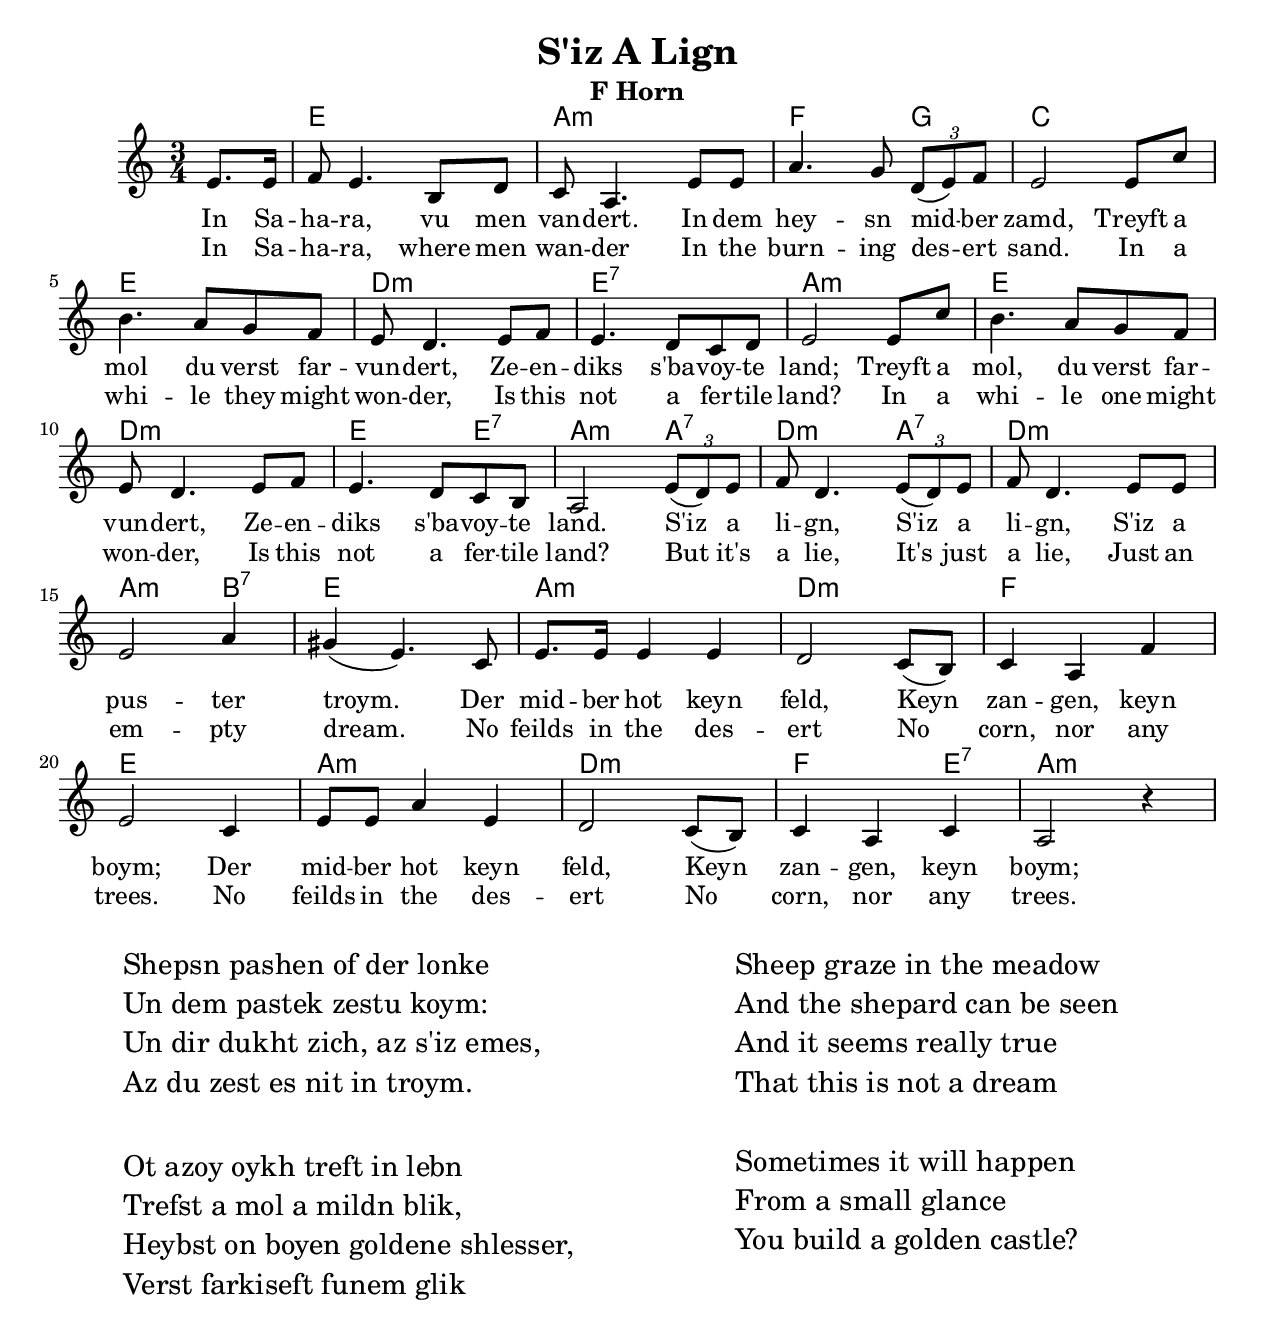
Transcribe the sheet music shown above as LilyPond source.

\version "2.18.0"
\include "english.ly"
\pointAndClickOff
\paper{
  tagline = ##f
  print-all-headers = ##t
  #(set-paper-size "letter")
}
date = #(strftime "%d-%m-%Y" (localtime (current-time)))

%\markup{ \italic{ " Updated " \date  }  }

%\markup{ Got something to say? }

global = {
  \clef treble
  \key a \minor
  \time 3/4
  \set Score.markFormatter = #format-mark-box-alphabet
}

%#################################### Melody ########################
melody = \relative c' {
  \global
  \partial 16*4 e8. e16   %lead in notes
  f8 e4. b8 d
  c8 a4. e'8 e
  a4. g8 \tuplet 3/2{d8(e) f}|
  e2 e8 c'

  b4. a8 g f
  e8 d4. e8 f
  e4. d8 c d
  e2 e8 c'

  b4. a8 g f
  e8 d4. e8 f
  e4. d8 c b
  a2 \tuplet 3/2{e'8(d) e}|

  f8 d4. \tuplet 3/2 {e8(d) e}| %d4 in book
  f8 d4. e8 e|
  e2 a4
  gs4 (e4.) c8

  e8. e16 e4 e
  d2 c8(b)|
  c4 a f'
  e2 c4

  e8 e a4 e
  d2 c8(b)
  c4 a c
  a2 r4

  %\alternative { { }{ } }


  % \alternative { { }{ } }

}
%################################# Lyrics #####################
\addlyrics{

  In Sa -- ha -- ra, vu men van -- dert.
  In dem hey -- sn mid -- ber  zamd,
  Treyft a mol du verst far -- vun -- dert,
  Ze -- en -- diks s'ba -- voy -- te land;
  Treyft a mol, du verst far -- vun -- dert,
  Ze -- en -- diks s'ba -- voy -- te land.

  S'iz a li -- gn,
  S'iz a li -- gn,
  S'iz a pus -- ter troym.
  Der mid -- ber hot keyn feld,
  Keyn zan -- gen, keyn boym;
  Der mid -- ber hot keyn feld,
  Keyn zan -- gen, keyn boym;

}
\addlyrics {
  In Sa -- ha -- ra, where men wan --  der
  In the burn -- ing des -- ert sand.
  In a whi -- le they might won -- der,
  Is this not a fer -- tile land?
  In a whi -- le one might won -- der,
  Is this not a fer -- tile land?

  But it's a lie,
  It's just a lie,
  Just an em -- pty dream.
  No feilds in the des -- ert
  No corn, nor any trees.
  No feilds in the des -- ert
  No corn, nor any trees.
}
%################################# Chords #######################
harmonies = \chordmode {
  \skip 8*2
  e4*3
  a4*3:m
  f4*2
  g4
  c4*3
  %a4*3:m
  e4*3
  d4*3:m
  e4*3:7
  %a4*6:m
  a4*3:m
  e4*3
  % change above
  d4*3:m
  e4*2
  e4:7
  a2:m
  a4:7
  d2:m
  a4:7
  d4*3:m
  a2:m
  b4:7
  e4*3
  a4*3:m
  d4*3:m
  f4*3
  e4*3
  a4*3:m
  d4*3:m
  f4*2
  %new chord last time only
  e4:7
  a4*3:m
}

\score {
  <<
    \new ChordNames {
      \set chordChanges = ##f
      #(set-paper-size "letter")
      #(set-paper-size "letter")
      \harmonies
    }
    \new Staff
    \melody
  >>
  \header{
    title= "S'iz A Lign"
    subtitle=""
    composer= ""
    instrument = "F Horn"
    arranger= ""
  }
  \layout{indent = 1.0\cm}
  \midi {
    \tempo 4 = 120

    % \midi { }
  }
}

% more verses:
\markup{}
\markup {
  \fontsize #2
  \fill-line {
    \hspace #0.1 % distance from left margin
    \column {
      \line {
        ""
        \column {
          "\n"
          "Shepsn pashen of der lonke"
          "Un dem pastek zestu koym:"
          "Un dir dukht zich, az s'iz emes,"
          "Az du zest es nit in troym."
        }
      }
      \hspace #0.2 % vertical distance between verses
      \line {
        ""
        \column {
          "\n"
          "Ot azoy oykh treft in lebn"
          "Trefst a mol a mildn blik,"
          "Heybst on boyen goldene shlesser,"
          "Verst farkiseft funem glik"
        }
      }
    }
    \hspace #0.1  % horiz. distance between columns
    \column {
      \line {
        ""
        \column {
          "\n"
          "Sheep graze in the meadow"
          "And the shepard can be seen"
          "And it seems really true"
          "That this is not a dream"
        }
      }
      \hspace #0.2 % distance between verses
      \line {
        ""
        \column {
          "\n"
          "Sometimes it will happen"
          "From a small glance"
          "You build a golden castle?"
          ""
        }
      }
    }
    \hspace #0.1 % distance to right margin
  }
}

